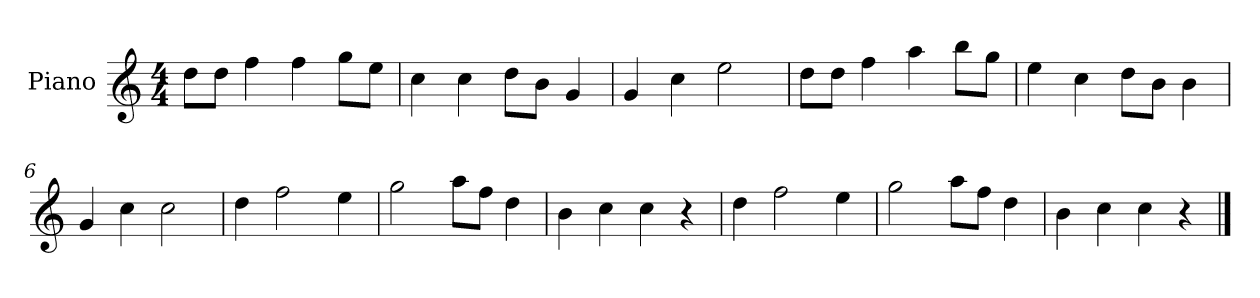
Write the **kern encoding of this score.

**kern
*part1
*staff1
*I"Piano
*I'P-no
*clefG2
*k[]
*M4/4
*MM90
=1
8dd\L
8dd\J
4ff\
4ff\
8gg\L
8ee\J
=2
4cc\
4cc\
8dd\L
8b\J
4g/
=3
4g/
4cc\
2ee\
=4
8dd\L
8dd\J
4ff\
4aa\
8bb\L
8gg\J
=5
4ee\
4cc\
8dd\L
8b\J
4b\
=6
4g/
4cc\
2cc\
=7
4dd\
2ff\
4ee\
=8
2gg\
8aa\L
8ff\J
4dd\
!!LO:LB:g=z
=9
4b\
4cc\
4cc\
4r
=10
4dd\
2ff\
4ee\
=11
2gg\
8aa\L
8ff\J
4dd\
=12
4b\
4cc\
4cc\
4r
==
*-
